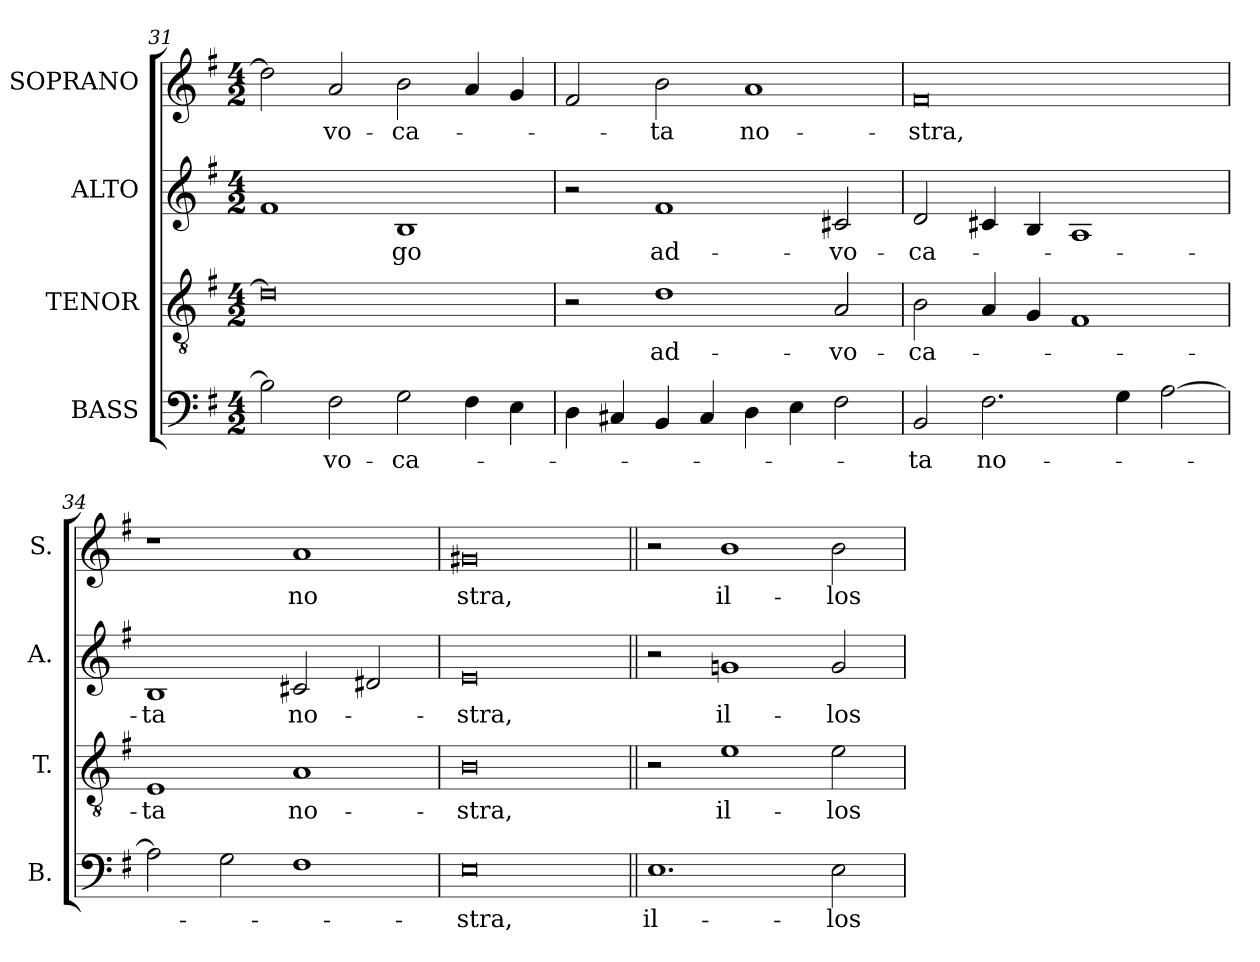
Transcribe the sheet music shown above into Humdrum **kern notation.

**kern	**text	**kern	**text	**kern	**text	**kern	**text
*part4	*part4	*part3	*part3	*part2	*part2	*part1	*part1
*staff4	*staff4	*staff3	*staff3	*staff2	*staff2	*staff1	*staff1
*I"BASS	*	*I"TENOR	*	*I"ALTO	*	*I"SOPRANO	*
*I'B.	*	*I'T.	*	*I'A.	*	*I'S.	*
*clefF4	*	*clefGv2	*	*clefG2	*	*clefG2	*
*	*	*ITrd7c12	*	*	*	*	*
*k[f#]	*	*k[f#]	*	*k[f#]	*	*k[f#]	*
*G:	*	*G:	*	*G:	*	*G:	*
*M4/2	*	*M4/2	*	*M4/2	*	*M4/2	*
=31	=31	=31	=31	=31	=31	=31	=31
2Bi\]	.	0Di]	.	1f#i	.	2ddi\]	.
!	!LO:LY:b:color=#000000	!	!	!	!	!	!
!	!	!	!	!	!	!	!LO:LY:b:color=#000000
2F#i\	-vo-	.	.	.	.	2ai/	-vo-
!	!LO:LY:b:color=#000000	!	!	!	!	!	!
!	!	!	!	!	!LO:LY:b:color=#000000	!	!
!	!	!	!	!	!	!	!LO:LY:b:color=#000000
2Gi\	-ca-	.	.	1Bi	-go	2bi\	-ca-
4F#i\	.	.	.	.	.	4ai/	.
4Ei\	.	.	.	.	.	4gi/	.
=32	=32	=32	=32	=32	=32	=32	=32
4Di\	.	2r	.	2r	.	2f#i/	.
4C#Xi/	.	.	.	.	.	.	.
!	!	!	!LO:LY:b:color=#000000	!	!	!	!
!	!	!	!	!	!LO:LY:b:color=#000000	!	!
!	!	!	!	!	!	!	!LO:LY:b:color=#000000
4BBi/	.	1Di	ad-	1f#i	ad-	2bi\	-ta
4C#i/	.	.	.	.	.	.	.
!	!	!	!	!	!	!	!LO:LY:b:color=#000000
4Di\	.	.	.	.	.	1ai	no-
4Ei\	.	.	.	.	.	.	.
!	!	!	!LO:LY:b:color=#000000	!	!	!	!
!	!	!	!	!	!LO:LY:b:color=#000000	!	!
2F#i\	.	2AAi/	-vo-	2c#Xi/	-vo-	.	.
!!LO:LB:g=z
=33	=33	=33	=33	=33	=33	=33	=33
!	!LO:LY:b:color=#000000	!	!	!	!	!	!
!	!	!	!LO:LY:b:color=#000000	!	!	!	!
!	!	!	!	!	!LO:LY:b:color=#000000	!	!
!	!	!	!	!	!	!	!LO:LY:b:color=#000000
2BBi/	-ta	2BBi\	-ca-	2di/	-ca-	0f#i	-stra,
!	!LO:LY:b:color=#000000	!	!	!	!	!	!
2.F#i\	no-	4AAi/	.	4c#Xi/	.	.	.
.	.	4GGi/	.	4Bi/	.	.	.
.	.	1FF#i	.	1Ai	.	.	.
4Gi\	.	.	.	.	.	.	.
[2Ai\	.	.	.	.	.	.	.
=34	=34	=34	=34	=34	=34	=34	=34
!	!	!	!LO:LY:b:color=#000000	!	!	!	!
!	!	!	!	!	!LO:LY:b:color=#000000	!	!
2Ai\]	.	1EEi	-ta	1Bi	-ta	1r	.
2Gi\	.	.	.	.	.	.	.
!	!	!	!LO:LY:b:color=#000000	!	!	!	!
!	!	!	!	!	!LO:LY:b:color=#000000	!	!
!	!	!	!	!	!	!	!LO:LY:b:color=#000000
1F#i	.	1AAi	no-	2c#Xi/	no-	1ai	no
.	.	.	.	2d#Xi/	.	.	.
=35	=35	=35	=35	=35	=35	=35	=35
!	!LO:LY:b:color=#000000	!	!	!	!	!	!
!	!	!	!LO:LY:b:color=#000000	!	!	!	!
!	!	!	!	!	!LO:LY:b:color=#000000	!	!
!	!	!	!	!	!	!	!LO:LY:b:color=#000000
0Ei	-stra,	0BBi	-stra,	0ei	-stra,	0g#Xi	stra,
=36||	=36||	=36||	=36||	=36||	=36||	=36||	=36||
!	!LO:LY:b:color=#000000	!	!	!	!	!	!
1.Ei	il-	2r	.	2r	.	2r	.
!	!	!	!LO:LY:b:color=#000000	!	!	!	!
!	!	!	!	!	!LO:LY:b:color=#000000	!	!
!	!	!	!	!	!	!	!LO:LY:b:color=#000000
.	.	1Ei	il-	1gni	il-	1bi	il-
!	!LO:LY:b:color=#000000	!	!	!	!	!	!
!	!	!	!LO:LY:b:color=#000000	!	!	!	!
!	!	!	!	!	!LO:LY:b:color=#000000	!	!
!	!	!	!	!	!	!	!LO:LY:b:color=#000000
2Ei\	-los	2Ei\	-los	2gi/	-los	2bi\	-los
=	=	=	=	=	=	=	=
*-	*-	*-	*-	*-	*-	*-	*-
